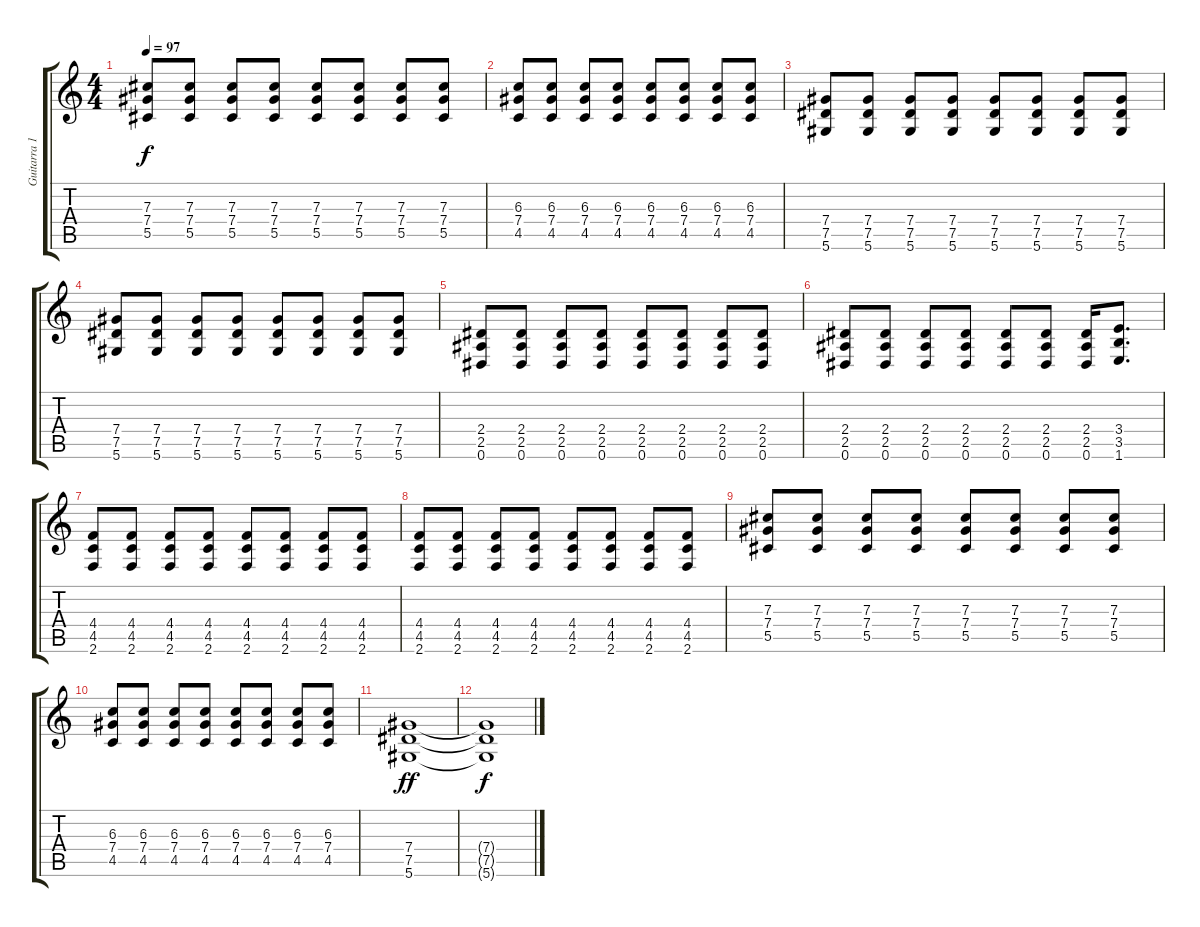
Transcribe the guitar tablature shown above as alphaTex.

\track ("Guitarra 1" "Guitarra 1") {instrument electricguitarjazz}
\staff {score tabs}
\tuning (Eb4 Bb3 Gb3 Db3 Ab2 Eb2) {hide}
\ts (4 4)
\tempo 97
\clef g2
\ks c
(7.3 7.4 5.5).8{dy f} (7.3 7.4 5.5).8 (7.3 7.4 5.5).8 (7.3 7.4 5.5).8 (7.3 7.4 5.5).8 (7.3 7.4 5.5).8 (7.3 7.4 5.5).8 (7.3 7.4 5.5).8 |
(6.3 7.4 4.5).8 (6.3 7.4 4.5).8 (6.3 7.4 4.5).8 (6.3 7.4 4.5).8 (6.3 7.4 4.5).8 (6.3 7.4 4.5).8 (6.3 7.4 4.5).8 (6.3 7.4 4.5).8 |
(7.4 7.5 5.6).8{instrument overdrivenguitar} (7.4 7.5 5.6).8 (7.4 7.5 5.6).8 (7.4 7.5 5.6).8 (7.4 7.5 5.6).8 (7.4 7.5 5.6).8 (7.4 7.5 5.6).8 (7.4 7.5 5.6).8 |
(7.4 7.5 5.6).8 (7.4 7.5 5.6).8 (7.4 7.5 5.6).8 (7.4 7.5 5.6).8 (7.4 7.5 5.6).8 (7.4 7.5 5.6).8 (7.4 7.5 5.6).8 (7.4 7.5 5.6).8 |
(2.4 2.5 0.6).8 (2.4 2.5 0.6).8 (2.4 2.5 0.6).8 (2.4 2.5 0.6).8 (2.4 2.5 0.6).8 (2.4 2.5 0.6).8 (2.4 2.5 0.6).8 (2.4 2.5 0.6).8 |
(2.4 2.5 0.6).8 (2.4 2.5 0.6).8 (2.4 2.5 0.6).8 (2.4 2.5 0.6).8 (2.4 2.5 0.6).8 (2.4 2.5 0.6).8 (2.4 2.5 0.6).16 (3.4 3.5 1.6).8{d} |
(4.4 4.5 2.6).8 (4.4 4.5 2.6).8 (4.4 4.5 2.6).8 (4.4 4.5 2.6).8 (4.4 4.5 2.6).8 (4.4 4.5 2.6).8 (4.4 4.5 2.6).8 (4.4 4.5 2.6).8 |
(4.4 4.5 2.6).8 (4.4 4.5 2.6).8 (4.4 4.5 2.6).8 (4.4 4.5 2.6).8 (4.4 4.5 2.6).8 (4.4 4.5 2.6).8 (4.4 4.5 2.6).8 (4.4 4.5 2.6).8 |
(7.3 7.4 5.5).8 (7.3 7.4 5.5).8 (7.3 7.4 5.5).8 (7.3 7.4 5.5).8 (7.3 7.4 5.5).8 (7.3 7.4 5.5).8 (7.3 7.4 5.5).8 (7.3 7.4 5.5).8 |
(6.3 7.4 4.5).8 (6.3 7.4 4.5).8 (6.3 7.4 4.5).8 (6.3 7.4 4.5).8 (6.3 7.4 4.5).8 (6.3 7.4 4.5).8 (6.3 7.4 4.5).8 (6.3 7.4 4.5).8 |
(7.4 7.5 5.6).1{dy ff} |
(7.4{t} 7.5{t} 5.6{t}).1{dy f volume 0}
